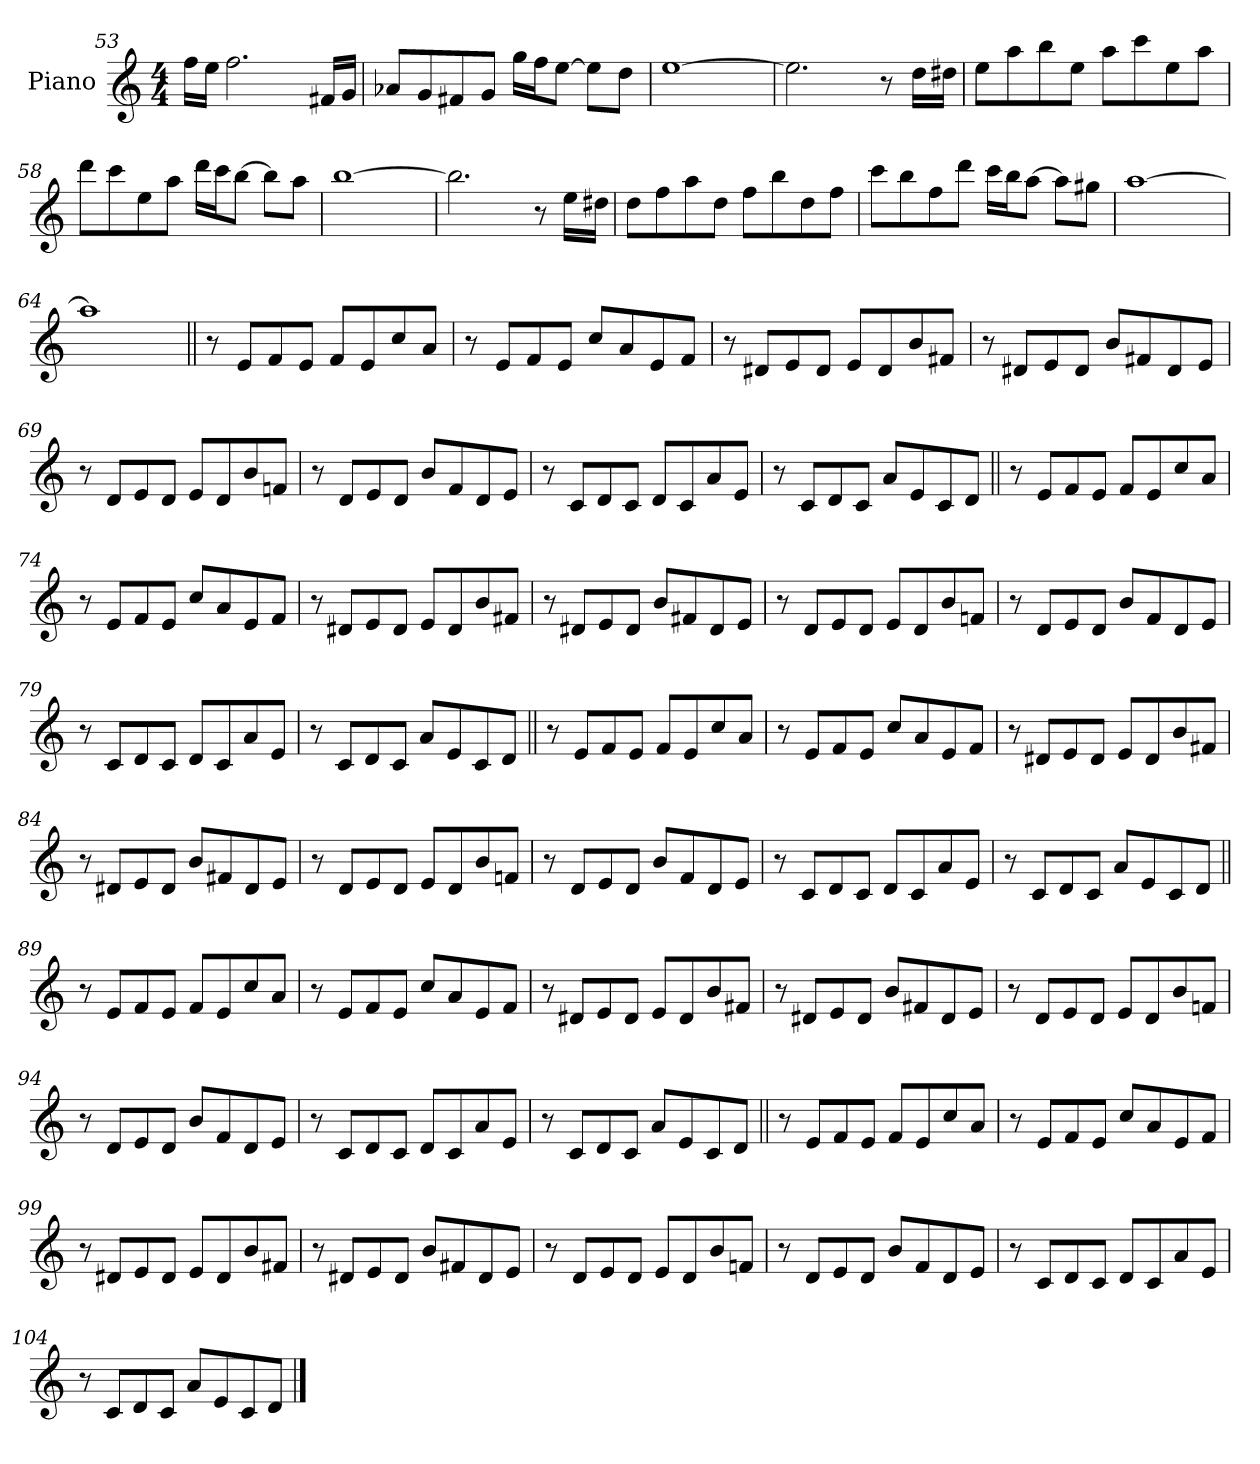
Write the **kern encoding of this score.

**kern
*part1
*staff1
*I"Piano
*I'Pno.
*clefG2
*k[]
*M4/4
=53
16ffLL
16eeJJ
2.ff
16f#XLL
16gJJ
=54
8a-XL
8g
8f#X
8gJ
16ggLL
16ffJ
[8eeJ
8eeL]
8ddJ
=55
[1ee
=56
2.ee]
8r
16ddLL
16dd#XJJ
=57
8eeL
8aa
8bb
8eeJ
8aaL
8ccc
8ee
8aaJ
=58
8dddL
8ccc
8ee
8aaJ
16dddLL
16cccJ
[8bbJ
8bbL]
8aaJ
=59
[1bb
=60
2.bb]
8r
16eeLL
16dd#XJJ
=61
8ddL
8ff
8aa
8ddJ
8ffL
8bb
8dd
8ffJ
=62
8cccL
8bb
8ff
8dddJ
16cccLL
16bbJ
[8aaJ
8aaL]
8gg#XJ
=63
[1aa
=64
1aa]
=65||
8r
8eL
8f
8eJ
8fL
8e
8cc
8aJ
=66
8r
8eL
8f
8eJ
8ccL
8a
8e
8fJ
=67
8r
8d#XL
8e
8d#J
8eL
8d#
8b
8f#XJ
=68
8r
8d#XL
8e
8d#J
8bL
8f#X
8d#
8eJ
=69
8r
8dL
8e
8dJ
8eL
8d
8b
8fnJ
=70
8r
8dL
8e
8dJ
8bL
8f
8d
8eJ
=71
8r
8cL
8d
8cJ
8dL
8c
8a
8eJ
=72
8r
8cL
8d
8cJ
8aL
8e
8c
8dJ
=73||
8r
8eL
8f
8eJ
8fL
8e
8cc
8aJ
=74
8r
8eL
8f
8eJ
8ccL
8a
8e
8fJ
=75
8r
8d#XL
8e
8d#J
8eL
8d#
8b
8f#XJ
=76
8r
8d#XL
8e
8d#J
8bL
8f#X
8d#
8eJ
=77
8r
8dL
8e
8dJ
8eL
8d
8b
8fnJ
=78
8r
8dL
8e
8dJ
8bL
8f
8d
8eJ
=79
8r
8cL
8d
8cJ
8dL
8c
8a
8eJ
=80
8r
8cL
8d
8cJ
8aL
8e
8c
8dJ
=81||
8r
8eL
8f
8eJ
8fL
8e
8cc
8aJ
=82
8r
8eL
8f
8eJ
8ccL
8a
8e
8fJ
=83
8r
8d#XL
8e
8d#J
8eL
8d#
8b
8f#XJ
=84
8r
8d#XL
8e
8d#J
8bL
8f#X
8d#
8eJ
=85
8r
8dL
8e
8dJ
8eL
8d
8b
8fnJ
=86
8r
8dL
8e
8dJ
8bL
8f
8d
8eJ
=87
8r
8cL
8d
8cJ
8dL
8c
8a
8eJ
=88
8r
8cL
8d
8cJ
8aL
8e
8c
8dJ
=89||
8r
8eL
8f
8eJ
8fL
8e
8cc
8aJ
=90
8r
8eL
8f
8eJ
8ccL
8a
8e
8fJ
=91
8r
8d#XL
8e
8d#J
8eL
8d#
8b
8f#XJ
=92
8r
8d#XL
8e
8d#J
8bL
8f#X
8d#
8eJ
=93
8r
8dL
8e
8dJ
8eL
8d
8b
8fnJ
=94
8r
8dL
8e
8dJ
8bL
8f
8d
8eJ
=95
8r
8cL
8d
8cJ
8dL
8c
8a
8eJ
=96
8r
8cL
8d
8cJ
8aL
8e
8c
8dJ
=97||
8r
8eL
8f
8eJ
8fL
8e
8cc
8aJ
=98
8r
8eL
8f
8eJ
8ccL
8a
8e
8fJ
=99
8r
8d#XL
8e
8d#J
8eL
8d#
8b
8f#XJ
=100
8r
8d#XL
8e
8d#J
8bL
8f#X
8d#
8eJ
=101
8r
8dL
8e
8dJ
8eL
8d
8b
8fnJ
=102
8r
8dL
8e
8dJ
8bL
8f
8d
8eJ
=103
8r
8cL
8d
8cJ
8dL
8c
8a
8eJ
=104
8r
8cL
8d
8cJ
8aL
8e
8c
8dJ
==
*-
